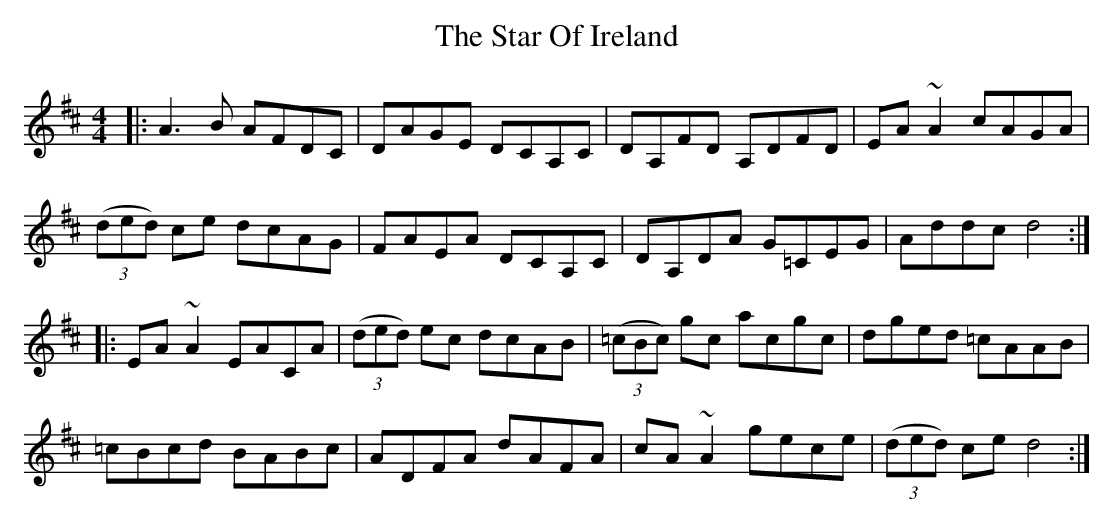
X:1
T: The Star Of Ireland
M: 4/4
L: 1/8
K: Dmaj
|:A3 B AFDC|DAGE DCA,C|DA,FD A,DFD|EA ~A2 cAGA|
(3(ded) ce dcAG|FAEA DCA,C|DA,DA G=CEG|Addc d4:|
|:EA ~A2 EACA|(3(ded) ec dcAB|(3(=cBc) gc acgc|dged =cAAB|
=cBcd BABc|ADFA dAFA|cA ~A2 gece|(3(ded) ce d4:|
